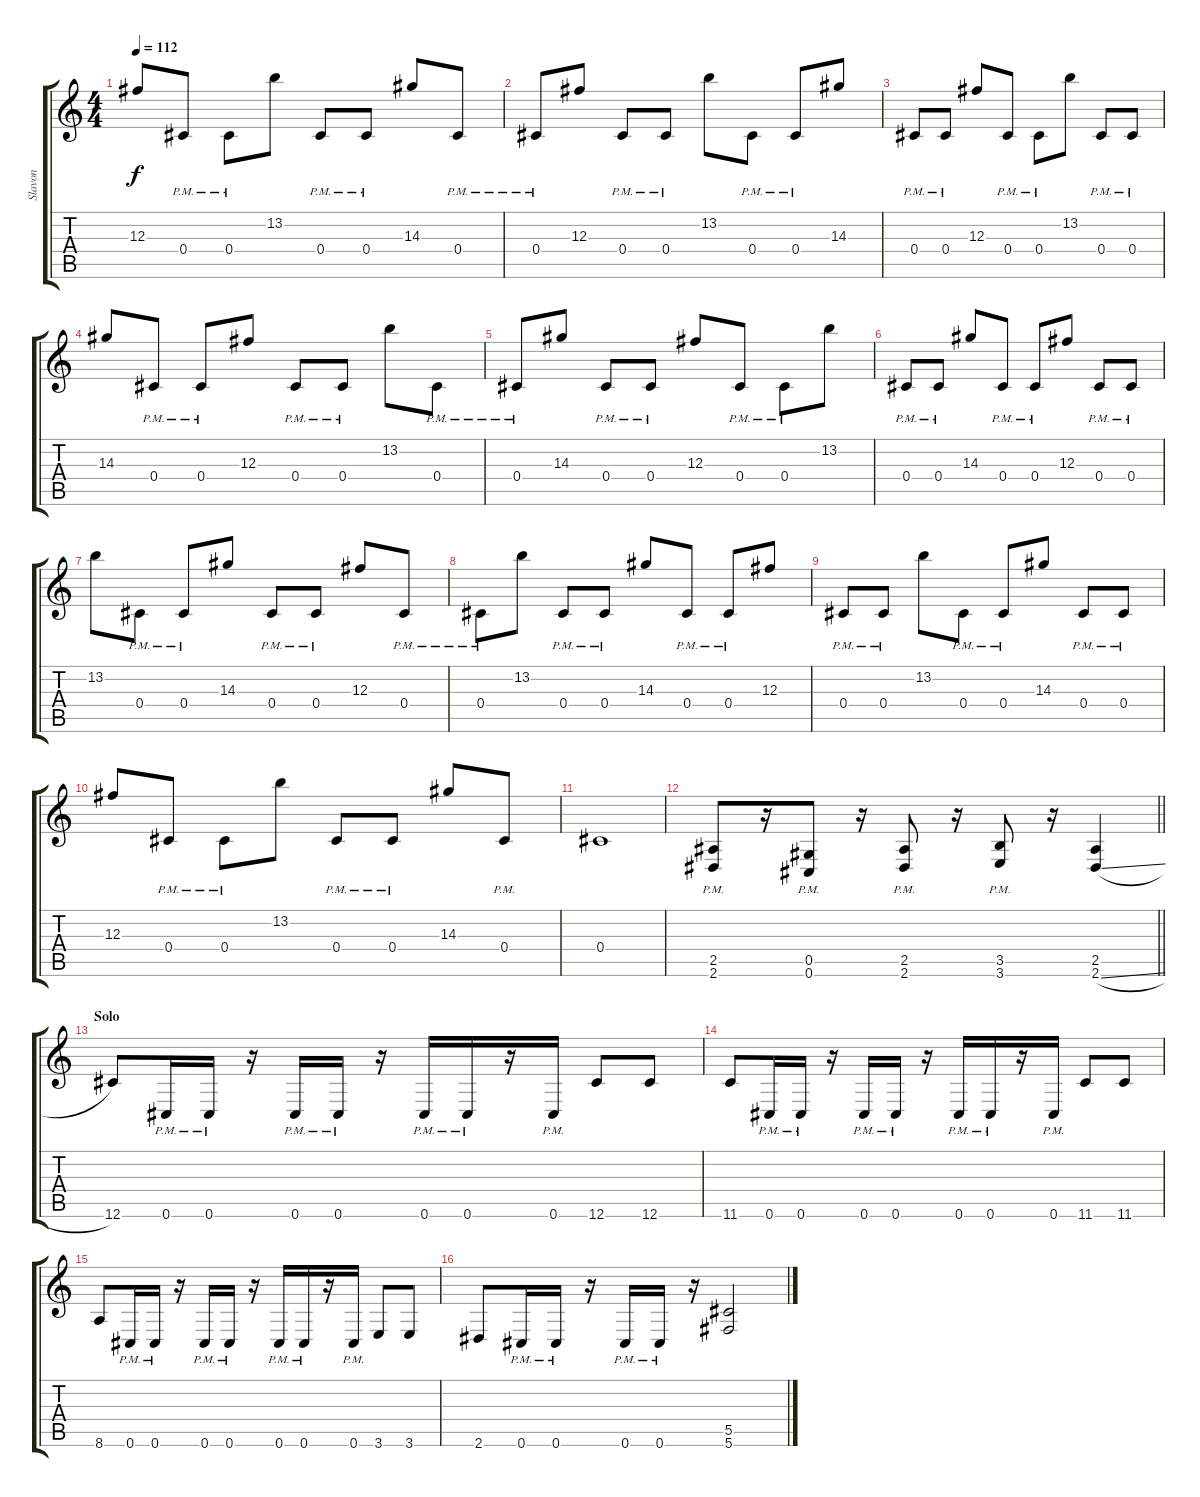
\track ("Slavon" "Slavon") {instrument distortionguitar}
\staff {score tabs}
\tuning (Eb4 Bb3 Gb3 Db3 Ab2 Db2) {hide}
\ts (4 4)
\tempo 112
\clef g2
\ks c
12.3.8{dy f} 0.4{pm}.8 0.4{pm}.8 13.2.8 0.4{pm}.8 0.4{pm}.8 14.3.8 0.4{pm}.8 |
0.4{pm}.8 12.3.8 0.4{pm}.8 0.4{pm}.8 13.2.8 0.4{pm}.8 0.4{pm}.8 14.3.8 |
0.4{pm}.8 0.4{pm}.8 12.3.8 0.4{pm}.8 0.4{pm}.8 13.2.8 0.4{pm}.8 0.4{pm}.8 |
14.3.8 0.4{pm}.8 0.4{pm}.8 12.3.8 0.4{pm}.8 0.4{pm}.8 13.2.8 0.4{pm}.8 |
0.4{pm}.8 14.3.8 0.4{pm}.8 0.4{pm}.8 12.3.8 0.4{pm}.8 0.4{pm}.8 13.2.8 |
0.4{pm}.8 0.4{pm}.8 14.3.8 0.4{pm}.8 0.4{pm}.8 12.3.8 0.4{pm}.8 0.4{pm}.8 |
13.2.8 0.4{pm}.8 0.4{pm}.8 14.3.8 0.4{pm}.8 0.4{pm}.8 12.3.8 0.4{pm}.8 |
0.4{pm}.8 13.2.8 0.4{pm}.8 0.4{pm}.8 14.3.8 0.4{pm}.8 0.4{pm}.8 12.3.8 |
0.4{pm}.8 0.4{pm}.8 13.2.8 0.4{pm}.8 0.4{pm}.8 14.3.8 0.4{pm}.8 0.4{pm}.8 |
12.3.8 0.4{pm}.8 0.4{pm}.8 13.2.8 0.4{pm}.8 0.4{pm}.8 14.3.8 0.4{pm}.8 |
0.4.1 |
\barLineRight lightlight
(2.5{pm} 2.6{pm}).8 r.16 (0.5{pm} 0.6{pm}).8 r.16 (2.5{pm} 2.6{pm}).8 r.16 (3.5{pm} 3.6{pm}).8 r.16 (2.5 2.6{sl}).4 |
\section ("" "Solo")
12.6.8 0.6{pm}.16 0.6{pm}.16 r.16 0.6{pm}.16 0.6{pm}.16 r.16 0.6{pm}.16 0.6{pm}.16 r.16 0.6{pm}.16 12.6.8 12.6.8 |
11.6.8 0.6{pm}.16 0.6{pm}.16 r.16 0.6{pm}.16 0.6{pm}.16 r.16 0.6{pm}.16 0.6{pm}.16 r.16 0.6{pm}.16 11.6.8 11.6.8 |
8.6.8 0.6{pm}.16 0.6{pm}.16 r.16 0.6{pm}.16 0.6{pm}.16 r.16 0.6{pm}.16 0.6{pm}.16 r.16 0.6{pm}.16 3.6.8 3.6.8 |
2.6.8 0.6{pm}.16 0.6{pm}.16 r.16 0.6{pm}.16 0.6{pm}.16 r.16 (5.5 5.6).2
